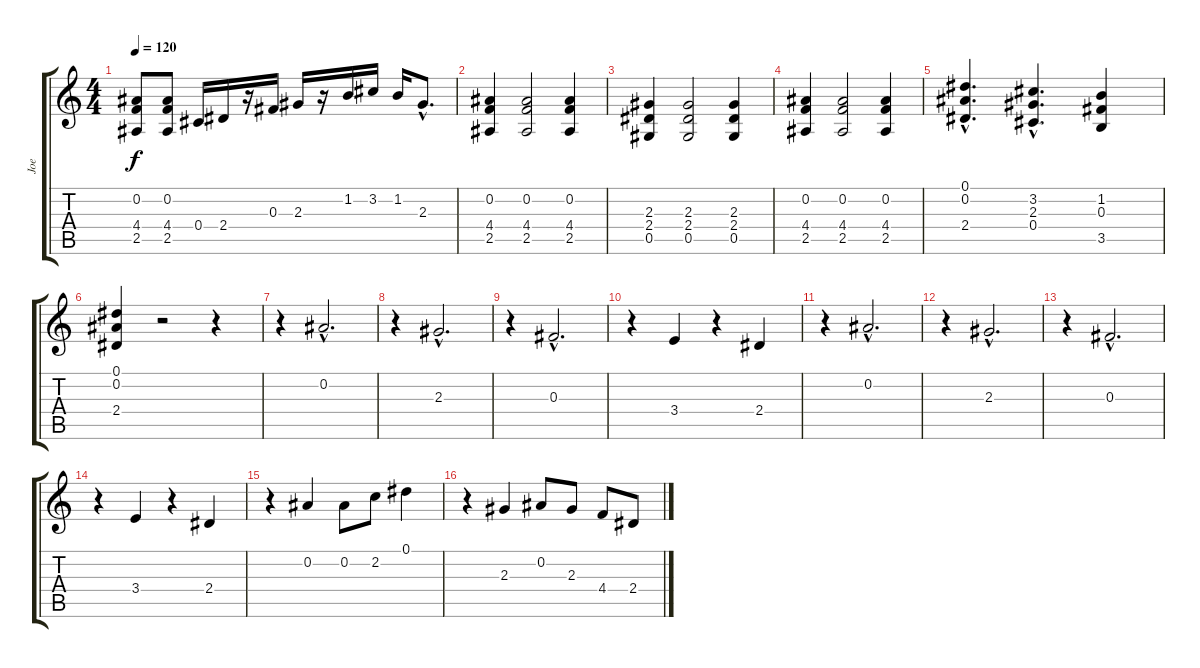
\track ("Joe" "Joe") {instrument distortionguitar}
\staff {score tabs}
\tuning (Eb4 Bb3 Gb3 Db3 Ab2 Eb2) {hide}
\ts (4 4)
\tempo 120
\clef g2
\ks c
(0.2 4.4 2.5).8{dy f} (0.2 4.4 2.5).8 0.4.16 2.4.16 r.16 0.3.16 2.3.16 r.16 1.2.16 3.2.16 1.2.16 2.3{hac}.8{d} |
(0.2 4.4 2.5).4 (0.2 4.4 2.5).2 (0.2 4.4 2.5).4 |
(2.3 2.4 0.5).4 (2.3 2.4 0.5).2 (2.3 2.4 0.5).4 |
(0.2 4.4 2.5).4 (0.2 4.4 2.5).2 (0.2 4.4 2.5).4 |
(0.1{hac} 0.2{hac} 2.4{hac}).4{d} (3.2{hac} 2.3{hac} 0.4{hac}).4{d} (1.2 0.3 3.5).4 |
(0.1 0.2 2.4).4 r.2 r.4 |
r.4 0.2{hac}.2{d} |
r.4 2.3{hac}.2{d} |
r.4 0.3{hac}.2{d} |
r.4 3.4.4 r.4 2.4.4 |
r.4 0.2{hac}.2{d} |
r.4 2.3{hac}.2{d} |
r.4 0.3{hac}.2{d} |
r.4 3.4.4 r.4 2.4.4 |
r.4 0.2.4 0.2.8 2.2.8 0.1.4 |
r.4 2.3.4 0.2.8 2.3.8 4.4.8 2.4.8
